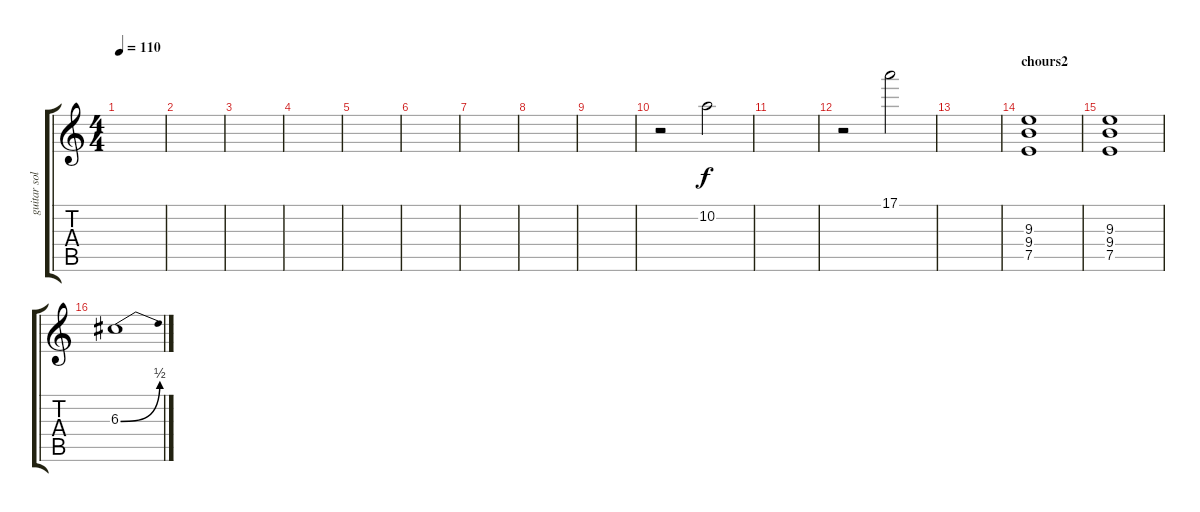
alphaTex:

\track ("guitar solo" "guitar sol") {instrument overdrivenguitar}
\staff {score tabs}
\tuning (E4 B3 G3 D3 A2 E2) {hide}
\ts (4 4)
\tempo 110
\clef g2
\ks c
|
|
|
|
|
|
|
|
|
r.2{volume 16 instrument electricguitarclean} 10.2.2 |
|
r.2 17.1.2 |
|
\section ("" "chours2")
(9.3 9.4 7.5).1{volume 11} |
(9.3 9.4 7.5).1 |
6.3{be (bend 0 0 60 2)}.1
